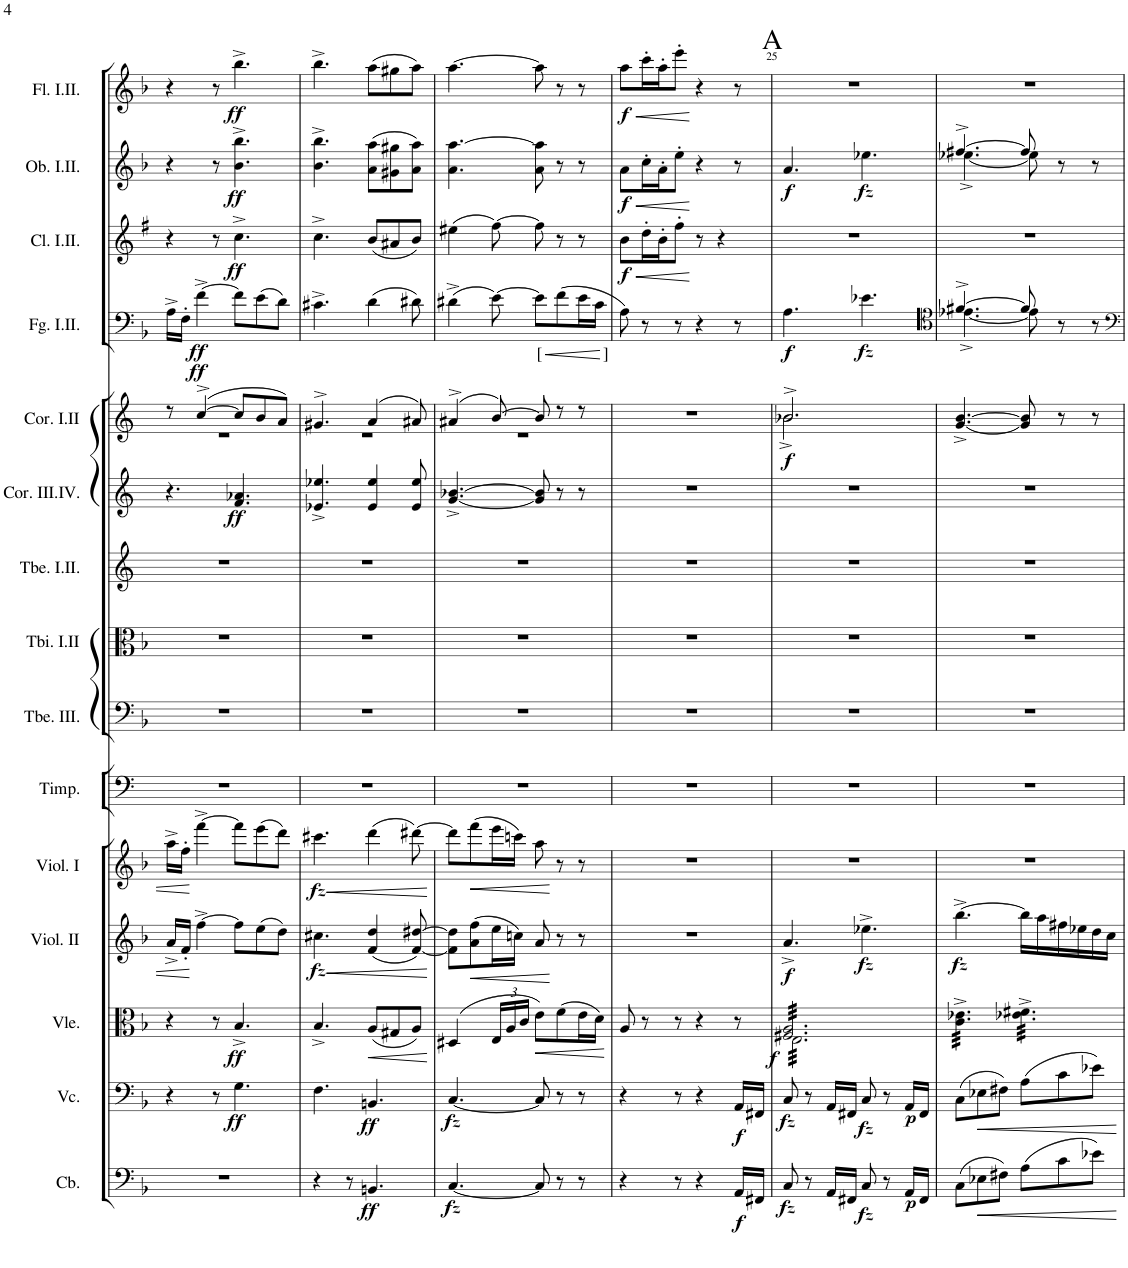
**kern	**dynam	**kern	**dynam	**kern	**dynam	**kern	**dynam	**kern	**dynam	**kern	**kern	**kern	**kern	**kern	**dynam	**kern	**dynam	**kern	**dynam	**kern	**dynam	**kern	**dynam	**kern	**dynam
*part15	*part15	*part14	*part14	*part13	*part13	*part12	*part12	*part11	*part11	*part10	*part9	*part8	*part7	*part6	*part6	*part5	*part5	*part4	*part4	*part3	*part3	*part2	*part2	*part1	*part1
*staff15	*staff15	*staff14	*staff14	*staff13	*staff13	*staff12	*staff12	*staff11	*staff11	*staff10	*staff9	*staff8	*staff7	*staff6	*staff6	*staff5	*staff5	*staff4	*staff4	*staff3	*staff3	*staff2	*staff2	*staff1	*staff1
*I"Contrabassi	*	*I"Violoncelli	*	*I"Viole	*	*I"Violini II	*	*I"Violini I	*	*I"Timpani D, A	*I"Trombone III.	*I"Tromboni I.II.	*I"Trombe I.II. in D	*I"Corni in D III.IV.	*	*I"Corni in F I.II.	*	*I"Fagotti I.II.	*	*I"Clarinetti in B I.II.	*	*I"Oboi I.II.	*	*I"Flauti I.II.	*
*I'Cb.	*	*I'Vc.	*	*I'Vle.	*	*I'Viol. II	*	*I'Viol. I	*	*I'Timp.	*I'Tbe. III.	*I'Tbi. I.II	*I'Tbe. I.II.	*I'Cor. III.IV.	*	*I'Cor. I.II	*	*I'Fg. I.II.	*	*I'Cl. I.II.	*	*I'Ob. I.II.	*	*I'Fl. I.II.	*
!!LO:PB:g=z
*clefF4	*	*clefF4	*	*clefC3	*	*clefG2	*	*clefG2	*	*clefF4	*clefF4	*clefC3	*clefG2	*clefG2	*	*clefG2	*	*clefF4	*	*clefG2	*	*clefG2	*	*clefG2	*
*Trd7c12	*	*	*	*	*	*	*	*	*	*	*	*	*Trd-1c-2	*Trd6c10	*	*Trd4c7	*	*	*	*Trd1c2	*	*	*	*	*
*k[b-]	*	*k[b-]	*	*k[b-]	*	*k[b-]	*	*k[b-]	*	*k[]	*k[b-]	*k[b-]	*k[]	*k[]	*	*k[]	*	*k[b-]	*	*k[f#]	*	*k[b-]	*	*k[b-]	*
*M6/8	*	*M6/8	*	*M6/8	*	*M6/8	*	*M6/8	*	*M6/8	*M6/8	*M6/8	*M6/8	*M6/8	*	*M6/8	*	*M6/8	*	*M6/8	*	*M6/8	*	*M6/8	*
=21	=21	=21	=21	=21	=21	=21	=21	=21	=21	=21	=21	=21	=21	=21	=21	=21	=21	=21	=21	=21	=21	=21	=21	=21	=21
*	*	*	*	*	*	*	*	*	*	*	*	*	*	*	*	*^	*	*	*	*	*	*	*	*	*
2.r	.	4r	.	4r	.	16a^/LL	.	16aa^\LL	.	2.r	2.r	2.r	2.r	4.r	.	8r	2.r	.	16A^\LL	.	4r	.	4r	.	4r	.
.	.	.	.	.	.	16f'/JJ	.	16ff'\JJ	.	.	.	.	.	.	.	.	.	.	16F'\JJ	.	.	.	.	.	.	.
!	!	!	!	!	!	!	!	!	!	!	!	!	!	!	!	!	!	!LO:DY:a	!	!LO:DY:b	!	!	!	!	!	!
.	.	.	.	.	.	[4ff^\	.	[4fff^\	.	.	.	.	.	.	.	([4cc^/	.	ff	[4f^\	ff	.	.	.	.	.	.
.	.	8r	.	8r	.	.	.	.	.	.	.	.	.	.	.	.	.	.	.	.	8r	.	8r	.	8r	.
!	!	!	!LO:DY:b	!	!LO:DY:b	!	!	!	!	!	!	!	!	!	!LO:DY:b	!	!	!	!	!	!	!LO:DY:b	!	!LO:DY:b	!	!LO:DY:b
.	.	4.G\	ff	4.B-^/	ff	8ff\L]	.	8fff\L]	.	.	.	.	.	4.f/ 4.a-X/	ff	8cc/L]	.	.	8f\L]	.	4.cc^\	ff	4.b-\^ 4.bb-\^	ff	4.bb-^\	ff
.	.	.	.	.	.	(8ee\	.	(8eee\	.	.	.	.	.	.	.	8b/	.	.	(8e\	.	.	.	.	.	.	.
.	.	.	.	.	.	8dd\J)	.	8ddd\J)	.	.	.	.	.	.	.	8a/J)	.	.	8d\J)	.	.	.	.	.	.	.
=22	=22	=22	=22	=22	=22	=22	=22	=22	=22	=22	=22	=22	=22	=22	=22	=22	=22	=22	=22	=22	=22	=22	=22	=22	=22	=22
!	!	!	!	!	!	!	!LO:HP:b	!	!LO:HP:b	!	!	!	!	!	!	!	!	!	!	!	!	!	!	!	!	!
!	!	!	!	!	!	!	!LO:DY:n=1:b	!	!LO:DY:n=1:b	!	!	!	!	!	!	!	!	!	!	!	!	!	!	!	!	!
4r	.	4.F\	.	4.B-^/	.	4.cc#X\	< fz	4.ccc#X\	< fz	2.r	2.r	2.r	2.r	4.e-X/^ 4.ee-X/^	.	4.g#X^/	2.r	.	4.c#X^\	.	4.cc^\	.	4.b-\^ 4.bb-\^	.	4.bb-^\	.
8r	.	.	.	.	.	.	.	.	.	.	.	.	.	.	.	.	.	.	.	.	.	.	.	.	.	.
!	!LO:DY:b	!	!LO:DY:b	!	!LO:HP:b	!	!	!	!	!	!	!	!	!	!	!	!	!	!	!	!	!	!	!	!	!
4.BBn/	ff	4.BBn/	ff	(8A/L	<	(4f/ 4dd/	.	(4ddd\	.	.	.	.	.	4e-/ 4ee-/	.	(4a/	.	.	(4d\	.	(8b/L	.	(8a\ 8aa\L	.	(8aa\L	.
.	.	.	.	8G#X/	.	.	.	.	.	.	.	.	.	.	.	.	.	.	.	.	8a#X/	.	8g#X\ 8gg#X\	.	8gg#X\	.
.	.	.	.	8A/J)	.	[8f/ [8dd#X/)	.	[8ddd#X\)	.	.	.	.	.	8e-/ 8ee-/	.	8a#X/)	.	.	8d#X\)	.	8b/J)	.	8a\ 8aa\J)	.	8aa\J)	.
=23	=23	=23	=23	=23	=23	=23	=23	=23	=23	=23	=23	=23	=23	=23	=23	=23	=23	=23	=23	=23	=23	=23	=23	=23	=23	=23
!	!LO:DY:b	!	!LO:DY:b	!	!	!	!	!	!	!	!	!	!	!	!	!	!	!	!	!	!	!	!	!	!	!
[4.C/	fz	[4.C/	fz	(4D#X/	.	8f\] 8dd#\]L	.	8ddd#\L]	.	2.r	2.r	2.r	2.r	[4.g/^ [4.b-X/^	.	(4a#X^/	2.r	.	(4d#X^\	.	(4ee#X\	.	4.a\ [4.aa\	.	[4.aa\	.
.	.	.	.	.	.	(8a\ 8ff\	.	(8fff\	.	.	.	.	.	.	.	.	.	.	.	.	.	.	.	.	.	.
*	*	*	*	*Xbrackettup	*	*	*	*	*	*	*	*	*	*	*	*	*	*	*	*	*	*	*	*	*	*
.	.	.	.	24E/LL	.	16ee\L	.	16eee\L	.	.	.	.	.	.	.	[8b/)	.	.	[8e\)	.	[8ff#\)	.	.	.	.	.
.	.	.	.	24A/	.	.	.	.	.	.	.	.	.	.	.	.	.	.	.	.	.	.	.	.	.	.
.	.	.	.	.	.	16ccn\JJ)	.	16cccn\JJ)	.	.	.	.	.	.	.	.	.	.	.	.	.	.	.	.	.	.
.	.	.	.	24c/JJ	.	.	.	.	.	.	.	.	.	.	.	.	.	.	.	.	.	.	.	.	.	.
!	!	!	!	!	!	!	!	!	!	!	!	!	!	!	!	!	!	!	!LO:TX:b:t=[	!	!	!	!	!	!	!
8C/]	.	8C/]	.	8e\L)	.	8a/	.	8aa\	.	.	.	.	.	8g/] 8b-/]	.	8b/]	.	.	8e\L]	.	8ff#\]	.	8a\ 8aa\]	.	8aa\]	.
8r	.	8r	.	(8f\	.	8r	[	8r	[	.	.	.	.	8r	.	8r	.	.	(8f\	.	8r	.	8r	.	8r	.
8r	.	8r	.	16e\L	.	8r	.	8r	.	.	.	.	.	8r	.	8r	.	.	16e\L	.	8r	.	8r	.	8r	.
.	.	.	.	16d\JJ)	.	.	.	.	.	.	.	.	.	.	.	.	.	.	16c\JJ	.	.	.	.	.	.	.
*	*	*	*	*	*	*	*	*	*	*	*	*	*	*	*	*v	*v	*	*	*	*	*	*	*	*	*
.	.	.	.	.	[	.	.	.	.	.	.	.	.	.	.	.	.	.	.	.	.	.	.	.	.
!	!	!	!	!	!	!	!	!	!	!	!	!	!	!	!	!	!	!LO:TX:b:t=]	!	!	!	!	!	!	!
=24	=24	=24	=24	=24	=24	=24	=24	=24	=24	=24	=24	=24	=24	=24	=24	=24	=24	=24	=24	=24	=24	=24	=24	=24	=24
!	!	!	!	!	!	!	!	!	!	!	!	!	!	!	!	!	!	!	!	!	!LO:DY:b	!	!LO:DY:b	!	!LO:HP:b
!	!	!	!	!	!	!	!	!	!	!	!	!	!	!	!	!	!	!	!	!	!	!	!	!	!LO:DY:n=1:b
4r	.	4r	.	8A/	.	2.r	.	2.r	.	2.r	2.r	2.r	2.r	2.r	.	2.r	.	8A\)	.	8b\L	f	8a\L	f	8aa\L	< f
.	.	.	.	8r	.	.	.	.	.	.	.	.	.	.	.	.	.	8r	.	16dd'\L	.	16cc'\L	.	16ccc'\L	.
.	.	.	.	.	.	.	.	.	.	.	.	.	.	.	.	.	.	.	.	16b'\J	.	16a'\J	.	16aa'\J	.
8r	.	8r	.	8r	.	.	.	.	.	.	.	.	.	.	.	.	.	8r	.	8ff#'\J	.	8ee'\J	.	8eee'\J	.
4r	.	4r	.	4r	.	.	.	.	.	.	.	.	.	.	.	.	.	4r	.	8r	.	4r	.	4r	[
.	.	.	.	.	.	.	.	.	.	.	.	.	.	.	.	.	.	.	.	4r	.	.	.	.	.
!	!LO:DY:b	!	!LO:DY:b	!	!	!	!	!	!	!	!	!	!	!	!	!	!	!	!	!	!	!	!	!	!
16AA/LL	f	16AA/LL	f	8r	.	.	.	.	.	.	.	.	.	.	.	.	.	8r	.	.	.	8r	.	8r	.
16FF#X/JJ	.	16FF#X/JJ	.	.	.	.	.	.	.	.	.	.	.	.	.	.	.	.	.	.	.	.	.	.	.
!!LO:REH:place=s1:a:enc=none:fs=20:t=A
=25	=25	=25	=25	=25	=25	=25	=25	=25	=25	=25	=25	=25	=25	=25	=25	=25	=25	=25	=25	=25	=25	=25	=25	=25	=25
*	*	*	*	*^	*	*	*	*	*	*	*	*	*	*	*	*^	*	*	*	*	*	*	*	*	*
!	!LO:DY:b	!	!LO:DY:b	!	!	!LO:DY:b	!	!LO:DY:b	!	!	!	!	!	!	!	!	!	!	!LO:DY:b	!	!LO:DY:b	!	!	!	!LO:DY:b	!	!
*	*	*	*	*tremolo	*	*	*	*	*	*	*	*	*	*	*	*	*	*	*	*	*	*	*	*	*	*	*
8C/	fz	8C/	fz	32F#X/ 32A/LLL	32E\LLL	f	4.a^/	f	2.r	.	2.r	2.r	2.r	2.r	2.r	.	2.b-X^/	2.b-^\	f	4.A\	f	2.r	.	4.a/	f	2.r	.
.	.	.	.	32F#X/ 32A/	32E\	.	.	.	.	.	.	.	.	.	.	.	.	.	.	.	.	.	.	.	.	.	.
.	.	.	.	32F#X/ 32A/	32E\	.	.	.	.	.	.	.	.	.	.	.	.	.	.	.	.	.	.	.	.	.	.
.	.	.	.	32F#X/ 32A/	32E\	.	.	.	.	.	.	.	.	.	.	.	.	.	.	.	.	.	.	.	.	.	.
8r	.	8r	.	32F#X/ 32A/	32E\	.	.	.	.	.	.	.	.	.	.	.	.	.	.	.	.	.	.	.	.	.	.
.	.	.	.	32F#X/ 32A/	32E\	.	.	.	.	.	.	.	.	.	.	.	.	.	.	.	.	.	.	.	.	.	.
.	.	.	.	32F#X/ 32A/	32E\	.	.	.	.	.	.	.	.	.	.	.	.	.	.	.	.	.	.	.	.	.	.
.	.	.	.	32F#X/ 32A/	32E\	.	.	.	.	.	.	.	.	.	.	.	.	.	.	.	.	.	.	.	.	.	.
16AA/LL	.	16AA/LL	.	32F#X/ 32A/	32E\	.	.	.	.	.	.	.	.	.	.	.	.	.	.	.	.	.	.	.	.	.	.
.	.	.	.	32F#X/ 32A/	32E\	.	.	.	.	.	.	.	.	.	.	.	.	.	.	.	.	.	.	.	.	.	.
16FF#X/JJ	.	16FF#X/JJ	.	32F#X/ 32A/	32E\	.	.	.	.	.	.	.	.	.	.	.	.	.	.	.	.	.	.	.	.	.	.
.	.	.	.	32F#X/ 32A/	32E\	.	.	.	.	.	.	.	.	.	.	.	.	.	.	.	.	.	.	.	.	.	.
!	!LO:DY:b	!	!LO:DY:b	!	!	!	!	!LO:DY:b	!	!	!	!	!	!	!	!	!	!	!	!	!LO:DY:b	!	!	!	!LO:DY:b	!	!
8C/	fz	8C/	fz	32F#X/ 32A/	32E\	.	4.ee-X^\	fz	.	.	.	.	.	.	.	.	.	.	.	4.e-X\	fz	.	.	4.ee-X\	fz	.	.
.	.	.	.	32F#X/ 32A/	32E\	.	.	.	.	.	.	.	.	.	.	.	.	.	.	.	.	.	.	.	.	.	.
.	.	.	.	32F#X/ 32A/	32E\	.	.	.	.	.	.	.	.	.	.	.	.	.	.	.	.	.	.	.	.	.	.
.	.	.	.	32F#X/ 32A/	32E\	.	.	.	.	.	.	.	.	.	.	.	.	.	.	.	.	.	.	.	.	.	.
8r	.	8r	.	32F#X/ 32A/	32E\	.	.	.	.	.	.	.	.	.	.	.	.	.	.	.	.	.	.	.	.	.	.
.	.	.	.	32F#X/ 32A/	32E\	.	.	.	.	.	.	.	.	.	.	.	.	.	.	.	.	.	.	.	.	.	.
.	.	.	.	32F#X/ 32A/	32E\	.	.	.	.	.	.	.	.	.	.	.	.	.	.	.	.	.	.	.	.	.	.
.	.	.	.	32F#X/ 32A/	32E\	.	.	.	.	.	.	.	.	.	.	.	.	.	.	.	.	.	.	.	.	.	.
!	!LO:DY:b	!	!LO:DY:b	!	!	!	!	!	!	!	!	!	!	!	!	!	!	!	!	!	!	!	!	!	!	!	!
16AA/LL	p	16AA/LL	p	32F#X/ 32A/	32E\	.	.	.	.	.	.	.	.	.	.	.	.	.	.	.	.	.	.	.	.	.	.
.	.	.	.	32F#X/ 32A/	32E\	.	.	.	.	.	.	.	.	.	.	.	.	.	.	.	.	.	.	.	.	.	.
16FF#/JJ	.	16FF#/JJ	.	32F#X/ 32A/	32E\	.	.	.	.	.	.	.	.	.	.	.	.	.	.	.	.	.	.	.	.	.	.
.	.	.	.	32F#X/ 32A/JJJ	32E\JJJ	.	.	.	.	.	.	.	.	.	.	.	.	.	.	.	.	.	.	.	.	.	.
*	*	*	*	*v	*v	*	*	*	*	*	*	*	*	*	*	*	*v	*v	*	*	*	*	*	*	*	*	*
=26	=26	=26	=26	=26	=26	=26	=26	=26	=26	=26	=26	=26	=26	=26	=26	=26	=26	=26	=26	=26	=26	=26	=26	=26	=26
*	*	*	*	*	*	*	*	*	*	*	*	*	*	*	*	*	*	*clefC4	*	*	*	*	*	*	*
*	*	*	*	*	*	*	*	*	*	*	*	*	*	*	*	*	*	*^	*	*	*	*^	*	*	*
!	!	!	!	!	!	!	!LO:DY:b	!	!	!	!	!	!	!	!	!	!	!	!	!	!	!	!	!	!	!	!
(8C\L	.	(8C\L	.	32c\^ 32e-X\^LLL	.	[4.bb-^\	fz	2.r	.	2.r	2.r	2.r	2.r	2.r	.	[4.g/^ [4.b/^	.	[4.f#X^/	[4.e-X^\	.	2.r	.	[4.ff#X^/	[4.ee-X^\	.	2.r	.
.	.	.	.	32c\^ 32e-X\^	.	.	.	.	.	.	.	.	.	.	.	.	.	.	.	.	.	.	.	.	.	.	.
.	.	.	.	32c\^ 32e-X\^	.	.	.	.	.	.	.	.	.	.	.	.	.	.	.	.	.	.	.	.	.	.	.
.	.	.	.	32c\^ 32e-X\^	.	.	.	.	.	.	.	.	.	.	.	.	.	.	.	.	.	.	.	.	.	.	.
8E-X\	.	8E-X\	.	32c\^ 32e-X\^	.	.	.	.	.	.	.	.	.	.	.	.	.	.	.	.	.	.	.	.	.	.	.
.	.	.	.	32c\^ 32e-X\^	.	.	.	.	.	.	.	.	.	.	.	.	.	.	.	.	.	.	.	.	.	.	.
.	.	.	.	32c\^ 32e-X\^	.	.	.	.	.	.	.	.	.	.	.	.	.	.	.	.	.	.	.	.	.	.	.
.	.	.	.	32c\^ 32e-X\^	.	.	.	.	.	.	.	.	.	.	.	.	.	.	.	.	.	.	.	.	.	.	.
8F#X\J)	.	8F#X\J)	.	32c\^ 32e-X\^	.	.	.	.	.	.	.	.	.	.	.	.	.	.	.	.	.	.	.	.	.	.	.
.	.	.	.	32c\^ 32e-X\^	.	.	.	.	.	.	.	.	.	.	.	.	.	.	.	.	.	.	.	.	.	.	.
.	.	.	.	32c\^ 32e-X\^	.	.	.	.	.	.	.	.	.	.	.	.	.	.	.	.	.	.	.	.	.	.	.
.	.	.	.	32c\^ 32e-X\^JJJ	.	.	.	.	.	.	.	.	.	.	.	.	.	.	.	.	.	.	.	.	.	.	.
(8A\L	.	(8A\L	.	32e-X\^ 32f#X\^LLL	.	16bb-\LL]	.	.	.	.	.	.	.	.	.	8g/] 8b/]	.	8f#/]	8e-\]	.	.	.	8ff#/]	8ee-\]	.	.	.
.	.	.	.	32e-X\^ 32f#X\^	.	.	.	.	.	.	.	.	.	.	.	.	.	.	.	.	.	.	.	.	.	.	.
.	.	.	.	32e-X\^ 32f#X\^	.	16aa\	.	.	.	.	.	.	.	.	.	.	.	.	.	.	.	.	.	.	.	.	.
.	.	.	.	32e-X\^ 32f#X\^	.	.	.	.	.	.	.	.	.	.	.	.	.	.	.	.	.	.	.	.	.	.	.
8c\	.	8c\	.	32e-X\^ 32f#X\^	.	16ff#X\	.	.	.	.	.	.	.	.	.	8r	.	8r	8ryy	.	.	.	8r	8ryy	.	.	.
.	.	.	.	32e-X\^ 32f#X\^	.	.	.	.	.	.	.	.	.	.	.	.	.	.	.	.	.	.	.	.	.	.	.
.	.	.	.	32e-X\^ 32f#X\^	.	16ee-X\	.	.	.	.	.	.	.	.	.	.	.	.	.	.	.	.	.	.	.	.	.
.	.	.	.	32e-X\^ 32f#X\^	.	.	.	.	.	.	.	.	.	.	.	.	.	.	.	.	.	.	.	.	.	.	.
8e-X\J)	.	8e-X\J)	.	32e-X\^ 32f#X\^	.	16dd\	.	.	.	.	.	.	.	.	.	8r	.	8r	8ryy	.	.	.	8r	8ryy	.	.	.
.	.	.	.	32e-X\^ 32f#X\^	.	.	.	.	.	.	.	.	.	.	.	.	.	.	.	.	.	.	.	.	.	.	.
.	.	.	.	32e-X\^ 32f#X\^	.	16cc\JJ	.	.	.	.	.	.	.	.	.	.	.	.	.	.	.	.	.	.	.	.	.
.	.	.	.	32e-X\^ 32f#X\^JJJ	.	.	.	.	.	.	.	.	.	.	.	.	.	.	.	.	.	.	.	.	.	.	.
*	*	*	*	*Xtremolo	*	*	*	*	*	*	*	*	*	*	*	*	*	*	*	*	*	*	*	*	*	*	*
*	*	*	*	*	*	*	*	*	*	*	*	*	*	*	*	*	*	*v	*v	*	*	*	*v	*v	*	*	*
=	=	=	=	=	=	=	=	=	=	=	=	=	=	=	=	=	=	=	=	=	=	=	=	=	=
*-	*-	*-	*-	*-	*-	*-	*-	*-	*-	*-	*-	*-	*-	*-	*-	*-	*-	*-	*-	*-	*-	*-	*-	*-	*-
